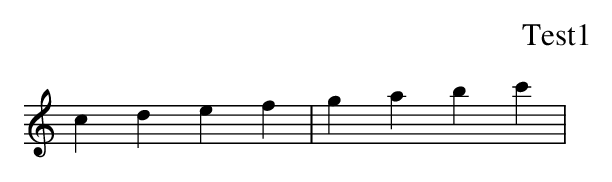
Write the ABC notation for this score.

X:1
T: Test1
L: 1/4
K: C
cdef|gabc'|
